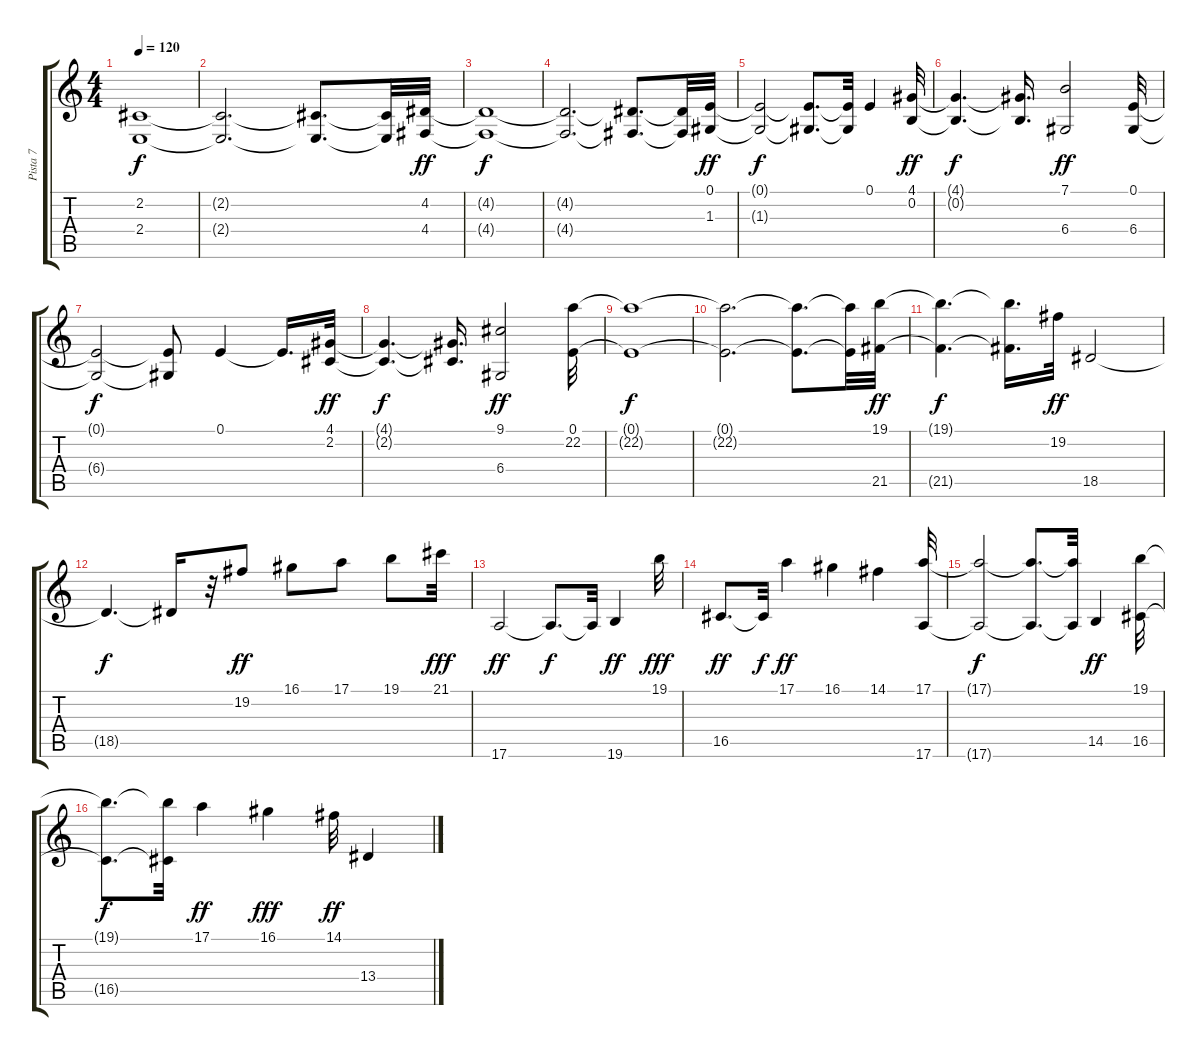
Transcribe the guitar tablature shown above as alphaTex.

\track ("Pista 7" "Pista 7") {instrument stringensemble2}
\staff {score tabs}
\tuning (E4 B3 G3 D3 A2 E2) {hide}
\ts (4 4)
\tempo 120
\clef g2
\ks c
(2.2{t} 2.4{t}).1{dy f} |
(2.2{t} 2.4{t}).2{d} (2.2{t} 2.4{t}).8{d} (2.2{t} 2.4{t}).32 (4.2 4.4).32{dy ff} |
(4.2{t} 4.4{t}).1{dy f} |
(4.2{t} 4.4{t}).2{d} (4.2{t} 4.4{t}).8{d} (4.2{t} 4.4{t}).32 (0.1 1.3).32{dy ff} |
(0.1{t} 1.3{t}).2{dy f} (0.1{t} 1.3{t}).8{d} (0.1{t} 1.3{t}).32 0.1.4 (4.1 0.2).32{dy ff} |
(4.1{t} 0.2{t}).4{d dy f} (4.1{t} 0.2{t}).16{d} (7.1 6.4).2{dy ff} (0.1 6.4).32 |
(0.1{t} 6.4{t}).2{dy f} (0.1{t} 6.4{t}).8 0.1.4 0.1{t}.16{d} (4.1 2.2).32{dy ff} |
(4.1{t} 2.2{t}).4{d dy f} (4.1{t} 2.2{t}).16{d} (9.1 6.4).2{dy ff} (0.1 22.2).32 |
(0.1{t} 22.2{t}).1{dy f} |
(0.1{t} 22.2{t}).2{d} (0.1{t} 22.2{t}).8{d} (0.1{t} 22.2{t}).32 (19.1 21.5).32{dy ff} |
(19.1{t} 21.5{t}).4{d dy f} (19.1{t} 21.5{t}).16{d} 19.2.32{dy ff} 18.5.2 |
18.5{t}.4{d dy f} 18.5{t}.16 r.32 19.2.8{dy ff} 16.1.8 17.1.8 19.1.8 21.1.32{dy fff} |
17.6.2{dy ff} 17.6{t}.8{d dy f} 17.6{t}.32 19.6.4{dy ff} 19.1.32{dy fff} |
16.5.8{d dy ff} 16.5{t}.32{dy f} 17.1.4{dy ff} 16.1.4 14.1.4 (17.1 17.6).32 |
(17.1{t} 17.6{t}).2{dy f} (17.1{t} 17.6{t}).8{d} (17.1{t} 17.6{t}).32 14.5.4{dy ff} (19.1 16.5).32 |
(19.1{t} 16.5{t}).8{d dy f} (19.1{t} 16.5{t}).32 17.1.4{dy ff} 16.1.4{dy fff} 14.1.32{dy ff} 13.4.4
